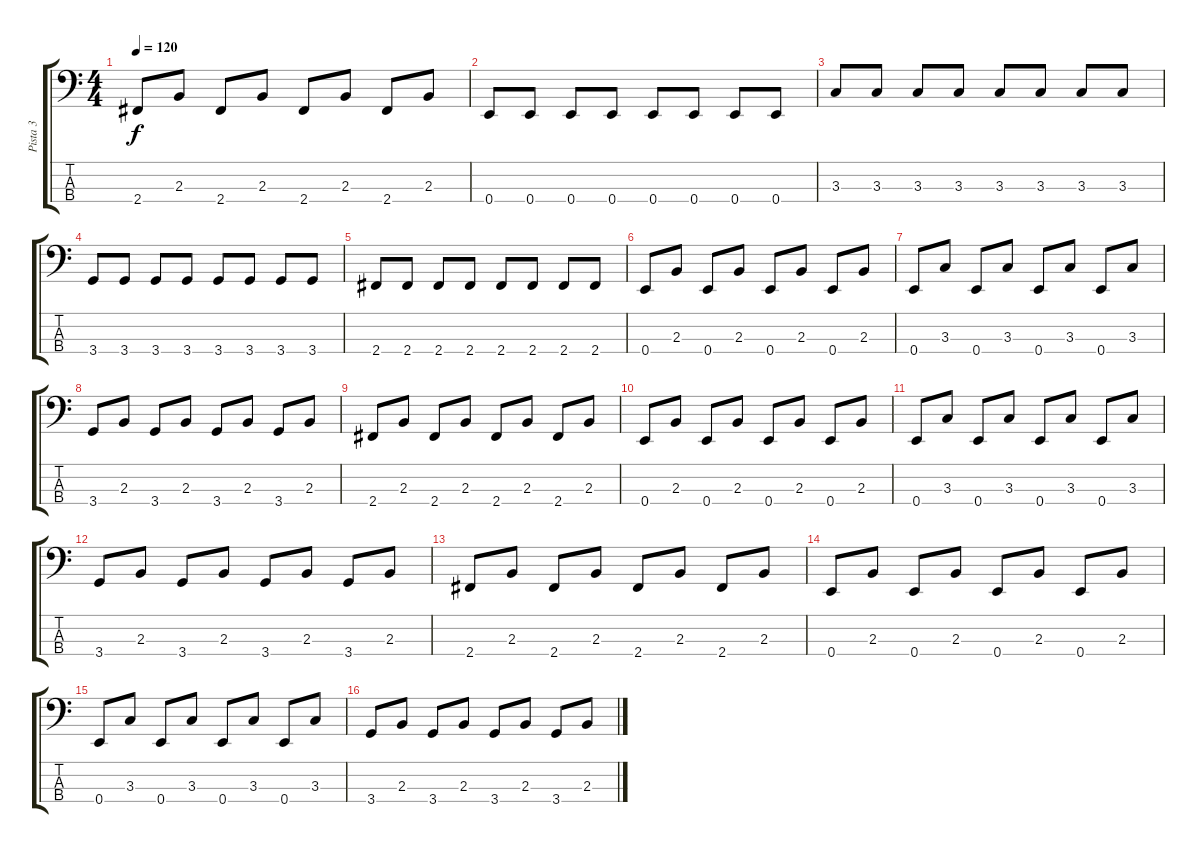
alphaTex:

\track ("Pista 3" "Pista 3") {instrument electricbasspick}
\staff {score tabs}
\tuning (G2 D2 A1 E1) {hide}
\ts (4 4)
\tempo 120
\clef f4
\ks c
2.4.8{dy f} 2.3.8 2.4.8 2.3.8 2.4.8 2.3.8 2.4.8 2.3.8 |
0.4.8 0.4.8 0.4.8 0.4.8 0.4.8 0.4.8 0.4.8 0.4.8 |
3.3.8 3.3.8 3.3.8 3.3.8 3.3.8 3.3.8 3.3.8 3.3.8 |
3.4.8 3.4.8 3.4.8 3.4.8 3.4.8 3.4.8 3.4.8 3.4.8 |
2.4.8 2.4.8 2.4.8 2.4.8 2.4.8 2.4.8 2.4.8 2.4.8 |
0.4.8 2.3.8 0.4.8 2.3.8 0.4.8 2.3.8 0.4.8 2.3.8 |
0.4.8 3.3.8 0.4.8 3.3.8 0.4.8 3.3.8 0.4.8 3.3.8 |
3.4.8 2.3.8 3.4.8 2.3.8 3.4.8 2.3.8 3.4.8 2.3.8 |
2.4.8 2.3.8 2.4.8 2.3.8 2.4.8 2.3.8 2.4.8 2.3.8 |
0.4.8 2.3.8 0.4.8 2.3.8 0.4.8 2.3.8 0.4.8 2.3.8 |
0.4.8 3.3.8 0.4.8 3.3.8 0.4.8 3.3.8 0.4.8 3.3.8 |
3.4.8 2.3.8 3.4.8 2.3.8 3.4.8 2.3.8 3.4.8 2.3.8 |
2.4.8 2.3.8 2.4.8 2.3.8 2.4.8 2.3.8 2.4.8 2.3.8 |
0.4.8 2.3.8 0.4.8 2.3.8 0.4.8 2.3.8 0.4.8 2.3.8 |
0.4.8 3.3.8 0.4.8 3.3.8 0.4.8 3.3.8 0.4.8 3.3.8 |
3.4.8 2.3.8 3.4.8 2.3.8 3.4.8 2.3.8 3.4.8 2.3.8
